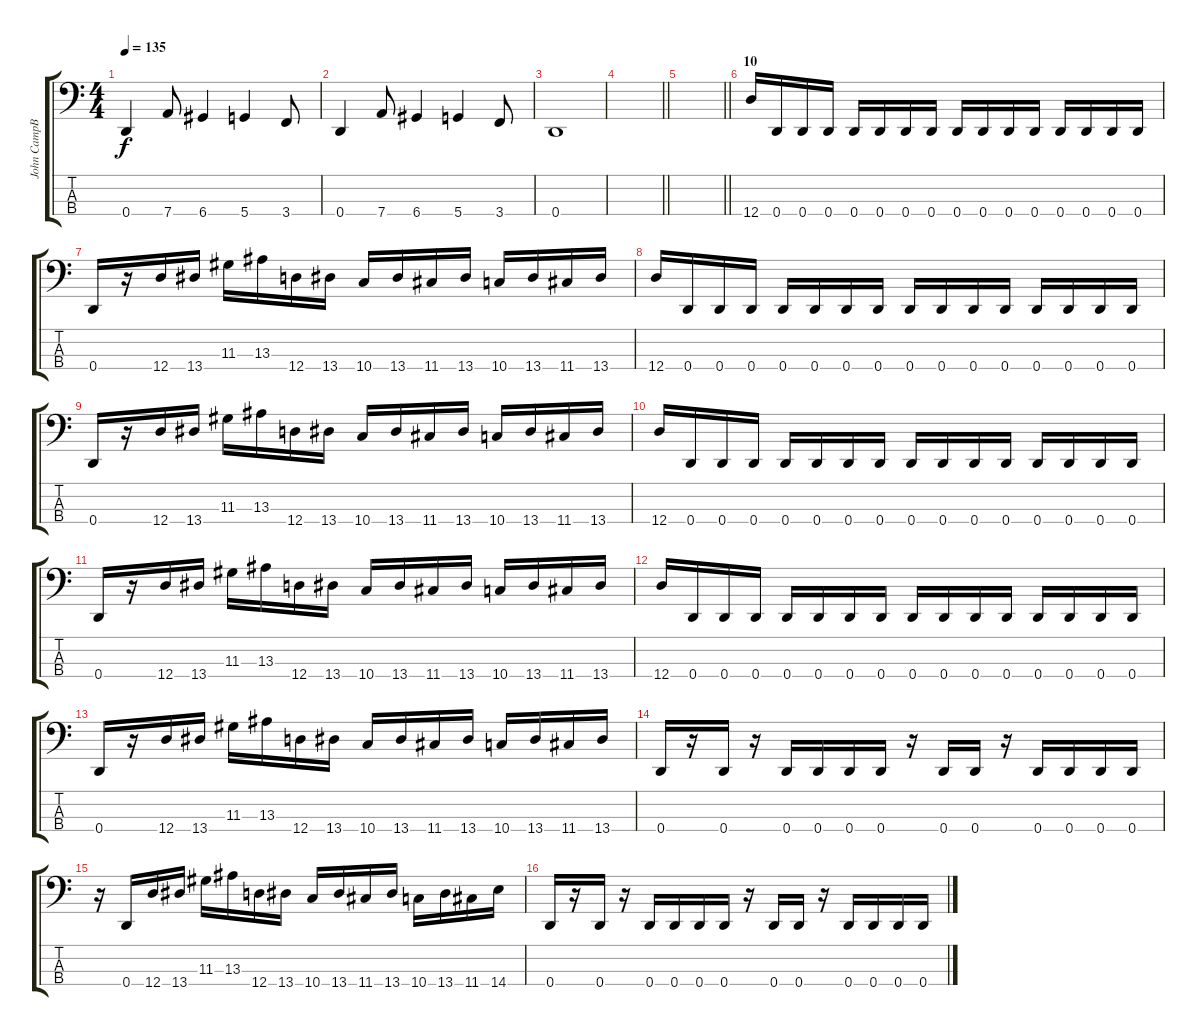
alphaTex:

\track ("John CampBell" "John CampB") {instrument electricbassfinger}
\staff {score tabs}
\tuning (G2 D2 A1 D1) {hide}
\ts (4 4)
\tempo 135
\clef f4
\ks c
0.4.4{dy f} 7.4.8 6.4.4 5.4.4 3.4.8 |
0.4.4 7.4.8 6.4.4 5.4.4 3.4.8 |
0.4.1 |
\barLineRight lightlight
|
\barLineRight lightlight
|
\section ("" "10")
12.4.16 0.4.16 0.4.16 0.4.16 0.4.16 0.4.16 0.4.16 0.4.16 0.4.16 0.4.16 0.4.16 0.4.16 0.4.16 0.4.16 0.4.16 0.4.16 |
0.4.16 r.16 12.4.16 13.4.16 11.3.16 13.3.16 12.4.16 13.4.16 10.4.16 13.4.16 11.4.16 13.4.16 10.4.16 13.4.16 11.4.16 13.4.16 |
12.4.16 0.4.16 0.4.16 0.4.16 0.4.16 0.4.16 0.4.16 0.4.16 0.4.16 0.4.16 0.4.16 0.4.16 0.4.16 0.4.16 0.4.16 0.4.16 |
0.4.16 r.16 12.4.16 13.4.16 11.3.16 13.3.16 12.4.16 13.4.16 10.4.16 13.4.16 11.4.16 13.4.16 10.4.16 13.4.16 11.4.16 13.4.16 |
12.4.16 0.4.16 0.4.16 0.4.16 0.4.16 0.4.16 0.4.16 0.4.16 0.4.16 0.4.16 0.4.16 0.4.16 0.4.16 0.4.16 0.4.16 0.4.16 |
0.4.16 r.16 12.4.16 13.4.16 11.3.16 13.3.16 12.4.16 13.4.16 10.4.16 13.4.16 11.4.16 13.4.16 10.4.16 13.4.16 11.4.16 13.4.16 |
12.4.16 0.4.16 0.4.16 0.4.16 0.4.16 0.4.16 0.4.16 0.4.16 0.4.16 0.4.16 0.4.16 0.4.16 0.4.16 0.4.16 0.4.16 0.4.16 |
0.4.16 r.16 12.4.16 13.4.16 11.3.16 13.3.16 12.4.16 13.4.16 10.4.16 13.4.16 11.4.16 13.4.16 10.4.16 13.4.16 11.4.16 13.4.16 |
0.4.16 r.16 0.4.16 r.16 0.4.16 0.4.16 0.4.16 0.4.16 r.16 0.4.16 0.4.16 r.16 0.4.16 0.4.16 0.4.16 0.4.16 |
r.16 0.4.16 12.4.16 13.4.16 11.3.16 13.3.16 12.4.16 13.4.16 10.4.16 13.4.16 11.4.16 13.4.16 10.4.16 13.4.16 11.4.16 14.4.16 |
0.4.16 r.16 0.4.16 r.16 0.4.16 0.4.16 0.4.16 0.4.16 r.16 0.4.16 0.4.16 r.16 0.4.16 0.4.16 0.4.16 0.4.16
